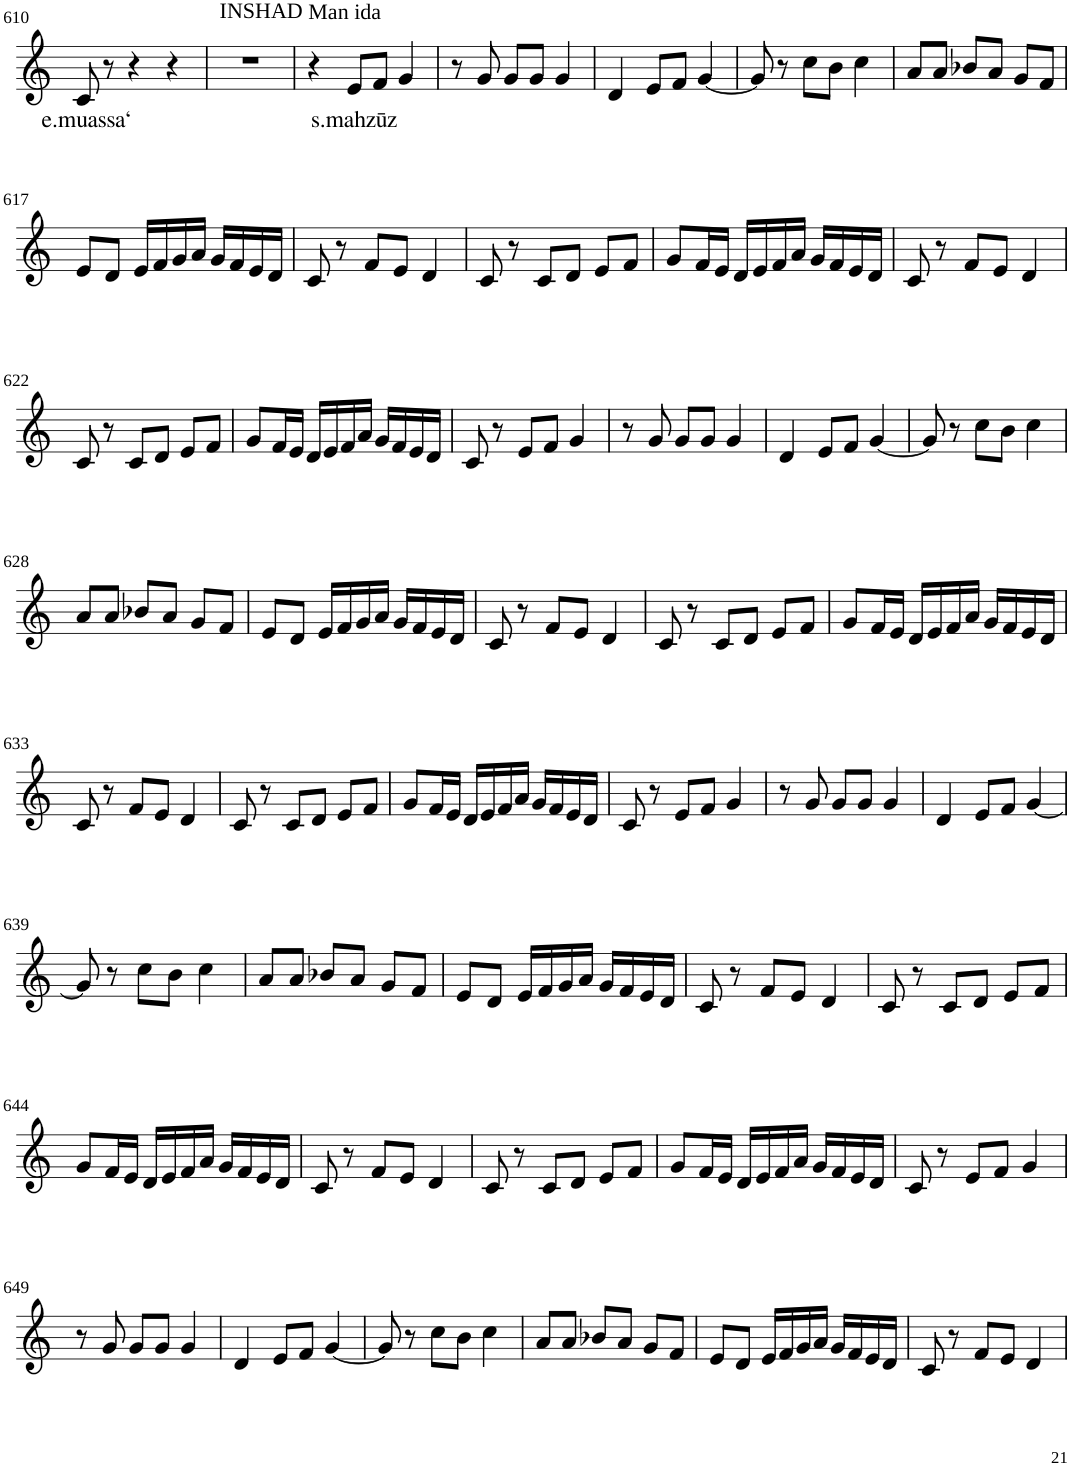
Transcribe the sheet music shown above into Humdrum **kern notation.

**kern	**text
*part1	*part1
*staff1	*staff1
*I"Violin	*
!!LO:PB:g=z
*clefG2	*
*k[]	*
*M3/4	*
=610	=610
!	!LO:LY:b
8c/	e.muassa‘
8r	.
4r	.
4r	.
=611	=611
!LO:TX:a:t=INSHAD	!
2.r	.
=612	=612
!LO:TX:a:t=Man ida	!
4r	.
!	!LO:LY:b
8e/L	s.mahzūz
8f/J	.
4g/	.
=613	=613
8r	.
8g/	.
8g/L	.
8g/J	.
4g/	.
=614	=614
4d/	.
8e/L	.
8f/J	.
[4g/	.
=615	=615
8g/]	.
8r	.
8cc\L	.
8b\J	.
4cc\	.
=616	=616
8a/L	.
8a/J	.
8b-X/L	.
8a/J	.
8g/L	.
8f/J	.
!!LO:LB:g=z
=617	=617
8e/L	.
8d/J	.
16e/LL	.
16f/	.
16g/	.
16a/JJ	.
16g/LL	.
16f/	.
16e/	.
16d/JJ	.
=618	=618
8c/	.
8r	.
8f/L	.
8e/J	.
4d/	.
=619	=619
8c/	.
8r	.
8c/L	.
8d/J	.
8e/L	.
8f/J	.
=620	=620
8g/L	.
16f/L	.
16e/JJ	.
16d/LL	.
16e/	.
16f/	.
16a/JJ	.
16g/LL	.
16f/	.
16e/	.
16d/JJ	.
=621	=621
8c/	.
8r	.
8f/L	.
8e/J	.
4d/	.
!!LO:LB:g=z
=622	=622
8c/	.
8r	.
8c/L	.
8d/J	.
8e/L	.
8f/J	.
=623	=623
8g/L	.
16f/L	.
16e/JJ	.
16d/LL	.
16e/	.
16f/	.
16a/JJ	.
16g/LL	.
16f/	.
16e/	.
16d/JJ	.
=624	=624
8c/	.
8r	.
8e/L	.
8f/J	.
4g/	.
=625	=625
8r	.
8g/	.
8g/L	.
8g/J	.
4g/	.
=626	=626
4d/	.
8e/L	.
8f/J	.
[4g/	.
=627	=627
8g/]	.
8r	.
8cc\L	.
8b\J	.
4cc\	.
!!LO:LB:g=z
=628	=628
8a/L	.
8a/J	.
8b-X/L	.
8a/J	.
8g/L	.
8f/J	.
=629	=629
8e/L	.
8d/J	.
16e/LL	.
16f/	.
16g/	.
16a/JJ	.
16g/LL	.
16f/	.
16e/	.
16d/JJ	.
=630	=630
8c/	.
8r	.
8f/L	.
8e/J	.
4d/	.
=631	=631
8c/	.
8r	.
8c/L	.
8d/J	.
8e/L	.
8f/J	.
=632	=632
8g/L	.
16f/L	.
16e/JJ	.
16d/LL	.
16e/	.
16f/	.
16a/JJ	.
16g/LL	.
16f/	.
16e/	.
16d/JJ	.
!!LO:LB:g=z
=633	=633
8c/	.
8r	.
8f/L	.
8e/J	.
4d/	.
=634	=634
8c/	.
8r	.
8c/L	.
8d/J	.
8e/L	.
8f/J	.
=635	=635
8g/L	.
16f/L	.
16e/JJ	.
16d/LL	.
16e/	.
16f/	.
16a/JJ	.
16g/LL	.
16f/	.
16e/	.
16d/JJ	.
=636	=636
8c/	.
8r	.
8e/L	.
8f/J	.
4g/	.
=637	=637
8r	.
8g/	.
8g/L	.
8g/J	.
4g/	.
=638	=638
4d/	.
8e/L	.
8f/J	.
[4g/	.
!!LO:LB:g=z
=639	=639
8g/]	.
8r	.
8cc\L	.
8b\J	.
4cc\	.
=640	=640
8a/L	.
8a/J	.
8b-X/L	.
8a/J	.
8g/L	.
8f/J	.
=641	=641
8e/L	.
8d/J	.
16e/LL	.
16f/	.
16g/	.
16a/JJ	.
16g/LL	.
16f/	.
16e/	.
16d/JJ	.
=642	=642
8c/	.
8r	.
8f/L	.
8e/J	.
4d/	.
=643	=643
8c/	.
8r	.
8c/L	.
8d/J	.
8e/L	.
8f/J	.
!!LO:LB:g=z
=644	=644
8g/L	.
16f/L	.
16e/JJ	.
16d/LL	.
16e/	.
16f/	.
16a/JJ	.
16g/LL	.
16f/	.
16e/	.
16d/JJ	.
=645	=645
8c/	.
8r	.
8f/L	.
8e/J	.
4d/	.
=646	=646
8c/	.
8r	.
8c/L	.
8d/J	.
8e/L	.
8f/J	.
=647	=647
8g/L	.
16f/L	.
16e/JJ	.
16d/LL	.
16e/	.
16f/	.
16a/JJ	.
16g/LL	.
16f/	.
16e/	.
16d/JJ	.
=648	=648
8c/	.
8r	.
8e/L	.
8f/J	.
4g/	.
!!LO:LB:g=z
=649	=649
8r	.
8g/	.
8g/L	.
8g/J	.
4g/	.
=650	=650
4d/	.
8e/L	.
8f/J	.
[4g/	.
=651	=651
8g/]	.
8r	.
8cc\L	.
8b\J	.
4cc\	.
=652	=652
8a/L	.
8a/J	.
8b-X/L	.
8a/J	.
8g/L	.
8f/J	.
=653	=653
8e/L	.
8d/J	.
16e/LL	.
16f/	.
16g/	.
16a/JJ	.
16g/LL	.
16f/	.
16e/	.
16d/JJ	.
=654	=654
8c/	.
8r	.
8f/L	.
8e/J	.
4d/	.
=	=
*-	*-
